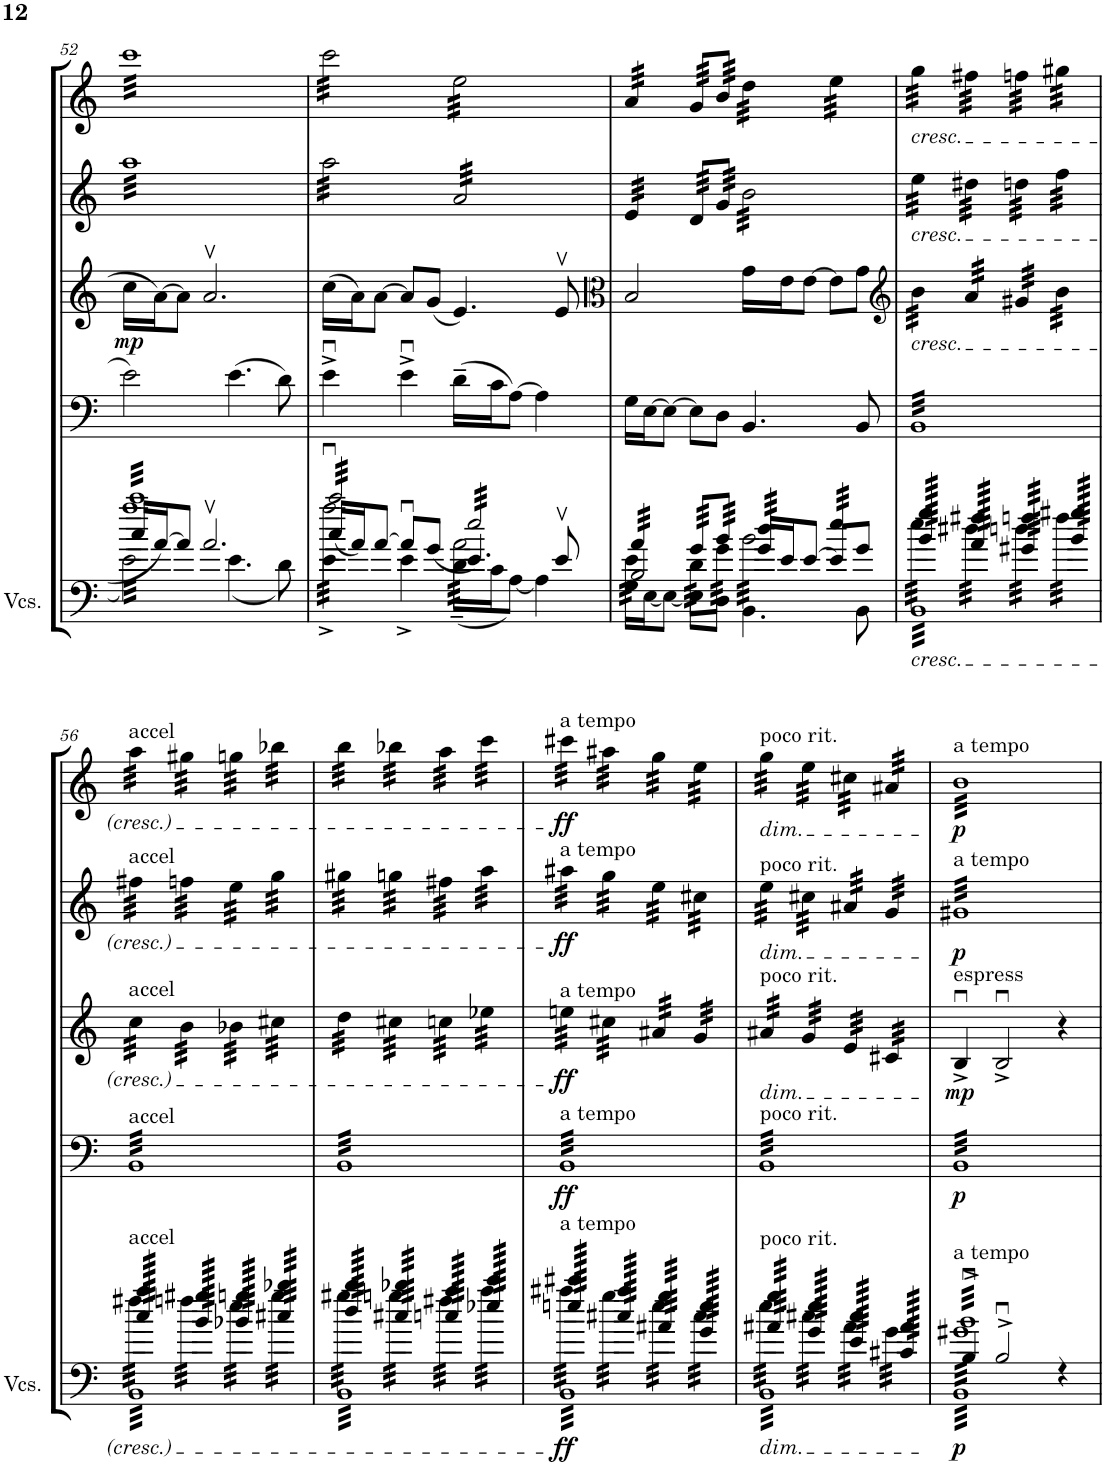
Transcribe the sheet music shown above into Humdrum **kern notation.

**kern	**dynam	**kern	**dynam	**kern	**dynam	**kern	**dynam	**kern	**dynam
*part5	*part5	*part4	*part4	*part3	*part3	*part2	*part2	*part1	*part1
*staff5	*staff5	*staff4	*staff4	*staff3	*staff3	*staff2	*staff2	*staff1	*staff1
*I"Violoncellos	*	*I"Violoncello	*	*I"Viola	*	*I"Violin II	*	*I"Violin I	*
*I'Vcs.	*	*I'Vc	*	*I'Vla	*	*I'Vln	*	*I'Vln	*
!!LO:PB:g=z
*clefF4	*	*clefF4	*	*clefG2	*	*clefG2	*	*clefG2	*
*k[]	*	*k[]	*	*k[]	*	*k[]	*	*k[]	*
*M4/4	*	*M4/4	*	*M4/4	*	*M4/4	*	*M4/4	*
=52	=52	=52	=52	=52	=52	=52	=52	=52	=52
*^	*	*	*	*	*	*	*	*	*
*	*^	*	*	*	*	*	*	*	*	*
*	*	*^	*	*	*	*	*	*	*	*	*
!	!	!	!	!	!	!	!	!LO:DY:b	!	!	!	!
*tremolo	*	*	*	*	*	*	*	*	*	*	*	*
*	*	*	*	*	*	*	*	*	*tremolo	*	*	*
*	*	*	*	*	*	*	*	*	*	*	*tremolo	*
32cccLLL	32aaLLL	16cc/LL	2e\	.	2e\	.	16cc\LL	mp	32aaLLL	.	32cccLLL	.
32ccc	32aa	.	.	.	.	.	.	.	32aa	.	32ccc	.
32ccc	32aa	[16a/J	.	.	.	.	[16a\J	.	32aa	.	32ccc	.
32ccc	32aa	.	.	.	.	.	.	.	32aa	.	32ccc	.
32ccc	32aa	8a/J]	.	.	.	.	8a\J]	.	32aa	.	32ccc	.
32ccc	32aa	.	.	.	.	.	.	.	32aa	.	32ccc	.
32ccc	32aa	.	.	.	.	.	.	.	32aa	.	32ccc	.
32ccc	32aa	.	.	.	.	.	.	.	32aa	.	32ccc	.
32ccc	32aa	2.av/	.	.	.	.	2.av/	.	32aa	.	32ccc	.
32ccc	32aa	.	.	.	.	.	.	.	32aa	.	32ccc	.
32ccc	32aa	.	.	.	.	.	.	.	32aa	.	32ccc	.
32ccc	32aa	.	.	.	.	.	.	.	32aa	.	32ccc	.
32ccc	32aa	.	.	.	.	.	.	.	32aa	.	32ccc	.
32ccc	32aa	.	.	.	.	.	.	.	32aa	.	32ccc	.
32ccc	32aa	.	.	.	.	.	.	.	32aa	.	32ccc	.
32ccc	32aa	.	.	.	.	.	.	.	32aa	.	32ccc	.
32ccc	32aa	.	(4.e\	.	(4.e\	.	.	.	32aa	.	32ccc	.
32ccc	32aa	.	.	.	.	.	.	.	32aa	.	32ccc	.
32ccc	32aa	.	.	.	.	.	.	.	32aa	.	32ccc	.
32ccc	32aa	.	.	.	.	.	.	.	32aa	.	32ccc	.
32ccc	32aa	.	.	.	.	.	.	.	32aa	.	32ccc	.
32ccc	32aa	.	.	.	.	.	.	.	32aa	.	32ccc	.
32ccc	32aa	.	.	.	.	.	.	.	32aa	.	32ccc	.
32ccc	32aa	.	.	.	.	.	.	.	32aa	.	32ccc	.
32ccc	32aa	.	.	.	.	.	.	.	32aa	.	32ccc	.
32ccc	32aa	.	.	.	.	.	.	.	32aa	.	32ccc	.
32ccc	32aa	.	.	.	.	.	.	.	32aa	.	32ccc	.
32ccc	32aa	.	.	.	.	.	.	.	32aa	.	32ccc	.
32ccc	32aa	.	8d\)	.	8d\)	.	.	.	32aa	.	32ccc	.
32ccc	32aa	.	.	.	.	.	.	.	32aa	.	32ccc	.
32ccc	32aa	.	.	.	.	.	.	.	32aa	.	32ccc	.
32cccJJJ	32aaJJJ	.	.	.	.	.	.	.	32aaJJJ	.	32cccJJJ	.
=53	=53	=53	=53	=53	=53	=53	=53	=53	=53	=53	=53	=53
32ccc/LLL	32aa\LLL	(16cc/LL	4eu^\	.	4eu^\	.	(16cc\LL	.	32aa\LLL	.	32ccc\LLL	.
32ccc/	32aa\	.	.	.	.	.	.	.	32aa\	.	32ccc\	.
32ccc/	32aa\	16a/J)	.	.	.	.	16a\J)	.	32aa\	.	32ccc\	.
32ccc/	32aa\	.	.	.	.	.	.	.	32aa\	.	32ccc\	.
32ccc/	32aa\	[8a/J	.	.	.	.	[8a\J	.	32aa\	.	32ccc\	.
32ccc/	32aa\	.	.	.	.	.	.	.	32aa\	.	32ccc\	.
32ccc/	32aa\	.	.	.	.	.	.	.	32aa\	.	32ccc\	.
32ccc/	32aa\	.	.	.	.	.	.	.	32aa\	.	32ccc\	.
32ccc/	32aa\	8a/L]	4eu^\	.	4eu^\	.	8a/L]	.	32aa\	.	32ccc\	.
32ccc/	32aa\	.	.	.	.	.	.	.	32aa\	.	32ccc\	.
32ccc/	32aa\	.	.	.	.	.	.	.	32aa\	.	32ccc\	.
32ccc/	32aa\	.	.	.	.	.	.	.	32aa\	.	32ccc\	.
32ccc/	32aa\	(8g/J	.	.	.	.	(8g/J	.	32aa\	.	32ccc\	.
32ccc/	32aa\	.	.	.	.	.	.	.	32aa\	.	32ccc\	.
32ccc/	32aa\	.	.	.	.	.	.	.	32aa\	.	32ccc\	.
32ccc/JJJ	32aa\JJJ	.	.	.	.	.	.	.	32aa\JJJ	.	32ccc\JJJ	.
32ee/LLL	32a\LLL	4.e/)	(16d~\LL	.	(16d~\LL	.	4.e/)	.	32a/LLL	.	32ee\LLL	.
32ee/	32a\	.	.	.	.	.	.	.	32a/	.	32ee\	.
32ee/	32a\	.	16c\J	.	16c\J	.	.	.	32a/	.	32ee\	.
32ee/	32a\	.	.	.	.	.	.	.	32a/	.	32ee\	.
32ee/	32a\	.	[8A\J)	.	[8A\J)	.	.	.	32a/	.	32ee\	.
32ee/	32a\	.	.	.	.	.	.	.	32a/	.	32ee\	.
32ee/	32a\	.	.	.	.	.	.	.	32a/	.	32ee\	.
32ee/	32a\	.	.	.	.	.	.	.	32a/	.	32ee\	.
32ee/	32a\	.	4A\]	.	4A\]	.	.	.	32a/	.	32ee\	.
32ee/	32a\	.	.	.	.	.	.	.	32a/	.	32ee\	.
32ee/	32a\	.	.	.	.	.	.	.	32a/	.	32ee\	.
32ee/	32a\	.	.	.	.	.	.	.	32a/	.	32ee\	.
32ee/	32a\	8ev/	.	.	.	.	8ev/	.	32a/	.	32ee\	.
32ee/	32a\	.	.	.	.	.	.	.	32a/	.	32ee\	.
32ee/	32a\	.	.	.	.	.	.	.	32a/	.	32ee\	.
32ee/JJJ	32a\JJJ	.	.	.	.	.	.	.	32a/JJJ	.	32ee\JJJ	.
=54	=54	=54	=54	=54	=54	=54	=54	=54	=54	=54	=54	=54
*	*	*	*	*	*	*	*clefC3	*	*	*	*	*
32a/LLL	32e\LLL	2B/	16G\LL	.	16G\LL	.	2B/	.	32e/LLL	.	32a/LLL	.
32a/	32e\	.	.	.	.	.	.	.	32e/	.	32a/	.
32a/	32e\	.	[16E\J	.	[16E\J	.	.	.	32e/	.	32a/	.
32a/	32e\	.	.	.	.	.	.	.	32e/	.	32a/	.
32a/	32e\	.	8E\J_	.	8E\J_	.	.	.	32e/	.	32a/	.
32a/	32e\	.	.	.	.	.	.	.	32e/	.	32a/	.
32a/	32e\	.	.	.	.	.	.	.	32e/	.	32a/	.
32a/JJJ	32e\JJJ	.	.	.	.	.	.	.	32e/JJJ	.	32a/JJJ	.
64g/LLLL	64d\LLLL	.	8E\L]	.	8E\L]	.	.	.	64d/LLLL	.	64g/LLLL	.
64g/	64d\	.	.	.	.	.	.	.	64d/	.	64g/	.
64g/	64d\	.	.	.	.	.	.	.	64d/	.	64g/	.
64g/	64d\	.	.	.	.	.	.	.	64d/	.	64g/	.
64g/	64d\	.	.	.	.	.	.	.	64d/	.	64g/	.
64g/	64d\	.	.	.	.	.	.	.	64d/	.	64g/	.
64g/	64d\	.	.	.	.	.	.	.	64d/	.	64g/	.
64g/	64d\	.	.	.	.	.	.	.	64d/	.	64g/	.
64b/	64g\	.	8D\J	.	8D\J	.	.	.	64g/	.	64b/	.
64b/	64g\	.	.	.	.	.	.	.	64g/	.	64b/	.
64b/	64g\	.	.	.	.	.	.	.	64g/	.	64b/	.
64b/	64g\	.	.	.	.	.	.	.	64g/	.	64b/	.
64b/	64g\	.	.	.	.	.	.	.	64g/	.	64b/	.
64b/	64g\	.	.	.	.	.	.	.	64g/	.	64b/	.
64b/	64g\	.	.	.	.	.	.	.	64g/	.	64b/	.
64b/JJJJ	64g\JJJJ	.	.	.	.	.	.	.	64g/JJJJ	.	64b/JJJJ	.
32dd/LLL	32b\LLL	16g/LL	4.BB\	.	4.BB/	.	16g\LL	.	32b\LLL	.	32dd\LLL	.
32dd/	32b\	.	.	.	.	.	.	.	32b\	.	32dd\	.
32dd/	32b\	16e/J	.	.	.	.	16e\J	.	32b\	.	32dd\	.
32dd/	32b\	.	.	.	.	.	.	.	32b\	.	32dd\	.
32dd/	32b\	[8e/J	.	.	.	.	[8e\J	.	32b\	.	32dd\	.
32dd/	32b\	.	.	.	.	.	.	.	32b\	.	32dd\	.
32dd/	32b\	.	.	.	.	.	.	.	32b\	.	32dd\	.
32dd/JJJ	32b\	.	.	.	.	.	.	.	32b\	.	32dd\JJJ	.
32ee/LLL	32b\	8e/L]	.	.	.	.	8e\L]	.	32b\	.	32ee\LLL	.
32ee/	32b\	.	.	.	.	.	.	.	32b\	.	32ee\	.
32ee/	32b\	.	.	.	.	.	.	.	32b\	.	32ee\	.
32ee/	32b\	.	.	.	.	.	.	.	32b\	.	32ee\	.
32ee/	32b\	8g/J	8BB\	.	8BB/	.	8g\J	.	32b\	.	32ee\	.
32ee/	32b\	.	.	.	.	.	.	.	32b\	.	32ee\	.
32ee/	32b\	.	.	.	.	.	.	.	32b\	.	32ee\	.
32ee/JJJ	32b\JJJ	.	.	.	.	.	.	.	32b\JJJ	.	32ee\JJJ	.
=55	=55	=55	=55	=55	=55	=55	=55	=55	=55	=55	=55	=55
*	*	*	*	*	*	*	*clefG2	*	*	*	*	*
!	!	!	!	!	!	!	!	!	!	!	!LO:TX:b:i:t=cresc.	!
!	!	!	!	!	!	!	!	!	!LO:TX:b:i:t=cresc.	!	!	!
!	!	!	!	!	!	!	!LO:TX:b:i:t=cresc.	!	!	!	!	!
!LO:TX:b:i:t=cresc.	!	!	!	!	!	!	!	!	!	!	!	!
*	*	*	*	*	*tremolo	*	*	*	*	*	*	*
*	*	*	*	*	*	*	*tremolo	*	*	*	*	*
32gg/LLL	32ee\LLL	32b/LLL	32BBLLL	.	32BBLLL	.	32b\LLL	.	32ee\LLL	.	32gg\LLL	.
32gg/	32ee\	32b/	32BB	.	32BB	.	32b\	.	32ee\	.	32gg\	.
32gg/	32ee\	32b/	32BB	.	32BB	.	32b\	.	32ee\	.	32gg\	.
32gg/	32ee\	32b/	32BB	.	32BB	.	32b\	.	32ee\	.	32gg\	.
32gg/	32ee\	32b/	32BB	.	32BB	.	32b\	.	32ee\	.	32gg\	.
32gg/	32ee\	32b/	32BB	.	32BB	.	32b\	.	32ee\	.	32gg\	.
32gg/	32ee\	32b/	32BB	.	32BB	.	32b\	.	32ee\	.	32gg\	.
32gg/JJJ	32ee\JJJ	32b/JJJ	32BB	.	32BB	.	32b\JJJ	.	32ee\JJJ	.	32gg\JJJ	.
32ff#X/LLL	32dd#X\LLL	32a/LLL	32BB	.	32BB	.	32a/LLL	.	32dd#X\LLL	.	32ff#X\LLL	.
32ff#X/	32dd#X\	32a/	32BB	.	32BB	.	32a/	.	32dd#X\	.	32ff#X\	.
32ff#X/	32dd#X\	32a/	32BB	.	32BB	.	32a/	.	32dd#X\	.	32ff#X\	.
32ff#X/	32dd#X\	32a/	32BB	.	32BB	.	32a/	.	32dd#X\	.	32ff#X\	.
32ff#X/	32dd#X\	32a/	32BB	.	32BB	.	32a/	.	32dd#X\	.	32ff#X\	.
32ff#X/	32dd#X\	32a/	32BB	.	32BB	.	32a/	.	32dd#X\	.	32ff#X\	.
32ff#X/	32dd#X\	32a/	32BB	.	32BB	.	32a/	.	32dd#X\	.	32ff#X\	.
32ff#X/JJJ	32dd#X\JJJ	32a/JJJ	32BB	.	32BB	.	32a/JJJ	.	32dd#X\JJJ	.	32ff#X\JJJ	.
32ffn/LLL	32ddn\LLL	32g#X/LLL	32BB	.	32BB	.	32g#X/LLL	.	32ddn\LLL	.	32ffn\LLL	.
32ffn/	32ddn\	32g#X/	32BB	.	32BB	.	32g#X/	.	32ddn\	.	32ffn\	.
32ffn/	32ddn\	32g#X/	32BB	.	32BB	.	32g#X/	.	32ddn\	.	32ffn\	.
32ffn/	32ddn\	32g#X/	32BB	.	32BB	.	32g#X/	.	32ddn\	.	32ffn\	.
32ffn/	32ddn\	32g#X/	32BB	.	32BB	.	32g#X/	.	32ddn\	.	32ffn\	.
32ffn/	32ddn\	32g#X/	32BB	.	32BB	.	32g#X/	.	32ddn\	.	32ffn\	.
32ffn/	32ddn\	32g#X/	32BB	.	32BB	.	32g#X/	.	32ddn\	.	32ffn\	.
32ffn/JJJ	32ddn\JJJ	32g#X/JJJ	32BB	.	32BB	.	32g#X/JJJ	.	32ddn\JJJ	.	32ffn\JJJ	.
32gg#X/LLL	32ff\LLL	32b/LLL	32BB	.	32BB	.	32b\LLL	.	32ff\LLL	.	32gg#X\LLL	.
32gg#X/	32ff\	32b/	32BB	.	32BB	.	32b\	.	32ff\	.	32gg#X\	.
32gg#X/	32ff\	32b/	32BB	.	32BB	.	32b\	.	32ff\	.	32gg#X\	.
32gg#X/	32ff\	32b/	32BB	.	32BB	.	32b\	.	32ff\	.	32gg#X\	.
32gg#X/	32ff\	32b/	32BB	.	32BB	.	32b\	.	32ff\	.	32gg#X\	.
32gg#X/	32ff\	32b/	32BB	.	32BB	.	32b\	.	32ff\	.	32gg#X\	.
32gg#X/	32ff\	32b/	32BB	.	32BB	.	32b\	.	32ff\	.	32gg#X\	.
32gg#X/JJJ	32ff\JJJ	32b/JJJ	32BBJJJ	.	32BBJJJ	.	32b\JJJ	.	32ff\JJJ	.	32gg#X\JJJ	.
!!LO:LB:g=z
=56	=56	=56	=56	=56	=56	=56	=56	=56	=56	=56	=56	=56
!	!	!	!	!	!	!	!	!	!	!	!LO:TX:a:t=accel	!
!	!	!	!	!	!	!	!	!	!LO:TX:a:t=accel	!	!	!
!	!	!	!	!	!	!	!LO:TX:a:t=accel	!	!	!	!	!
!	!	!	!	!	!LO:TX:a:t=accel	!	!	!	!	!	!	!
!LO:TX:a:t=accel	!	!	!	!	!	!	!	!	!	!	!	!
32aa/LLL	32ff#X\LLL	32cc/LLL	32BBLLL	.	32BBLLL	.	32cc\LLL	.	32ff#X\LLL	.	32aa\LLL	.
32aa/	32ff#X\	32cc/	32BB	.	32BB	.	32cc\	.	32ff#X\	.	32aa\	.
32aa/	32ff#X\	32cc/	32BB	.	32BB	.	32cc\	.	32ff#X\	.	32aa\	.
32aa/	32ff#X\	32cc/	32BB	.	32BB	.	32cc\	.	32ff#X\	.	32aa\	.
32aa/	32ff#X\	32cc/	32BB	.	32BB	.	32cc\	.	32ff#X\	.	32aa\	.
32aa/	32ff#X\	32cc/	32BB	.	32BB	.	32cc\	.	32ff#X\	.	32aa\	.
32aa/	32ff#X\	32cc/	32BB	.	32BB	.	32cc\	.	32ff#X\	.	32aa\	.
32aa/JJJ	32ff#X\JJJ	32cc/JJJ	32BB	.	32BB	.	32cc\JJJ	.	32ff#X\JJJ	.	32aa\JJJ	.
32gg#X/LLL	32ffn\LLL	32b/LLL	32BB	.	32BB	.	32b\LLL	.	32ffn\LLL	.	32gg#X\LLL	.
32gg#X/	32ffn\	32b/	32BB	.	32BB	.	32b\	.	32ffn\	.	32gg#X\	.
32gg#X/	32ffn\	32b/	32BB	.	32BB	.	32b\	.	32ffn\	.	32gg#X\	.
32gg#X/	32ffn\	32b/	32BB	.	32BB	.	32b\	.	32ffn\	.	32gg#X\	.
32gg#X/	32ffn\	32b/	32BB	.	32BB	.	32b\	.	32ffn\	.	32gg#X\	.
32gg#X/	32ffn\	32b/	32BB	.	32BB	.	32b\	.	32ffn\	.	32gg#X\	.
32gg#X/	32ffn\	32b/	32BB	.	32BB	.	32b\	.	32ffn\	.	32gg#X\	.
32gg#X/JJJ	32ffn\JJJ	32b/JJJ	32BB	.	32BB	.	32b\JJJ	.	32ffn\JJJ	.	32gg#X\JJJ	.
32ggn/LLL	32ee\LLL	32b-X/LLL	32BB	.	32BB	.	32b-X\LLL	.	32ee\LLL	.	32ggn\LLL	.
32ggn/	32ee\	32b-X/	32BB	.	32BB	.	32b-X\	.	32ee\	.	32ggn\	.
32ggn/	32ee\	32b-X/	32BB	.	32BB	.	32b-X\	.	32ee\	.	32ggn\	.
32ggn/	32ee\	32b-X/	32BB	.	32BB	.	32b-X\	.	32ee\	.	32ggn\	.
32ggn/	32ee\	32b-X/	32BB	.	32BB	.	32b-X\	.	32ee\	.	32ggn\	.
32ggn/	32ee\	32b-X/	32BB	.	32BB	.	32b-X\	.	32ee\	.	32ggn\	.
32ggn/	32ee\	32b-X/	32BB	.	32BB	.	32b-X\	.	32ee\	.	32ggn\	.
32ggn/JJJ	32ee\JJJ	32b-X/JJJ	32BB	.	32BB	.	32b-X\JJJ	.	32ee\JJJ	.	32ggn\JJJ	.
32bb-X/LLL	32gg\LLL	32cc#X/LLL	32BB	.	32BB	.	32cc#X\LLL	.	32gg\LLL	.	32bb-X\LLL	.
32bb-X/	32gg\	32cc#X/	32BB	.	32BB	.	32cc#X\	.	32gg\	.	32bb-X\	.
32bb-X/	32gg\	32cc#X/	32BB	.	32BB	.	32cc#X\	.	32gg\	.	32bb-X\	.
32bb-X/	32gg\	32cc#X/	32BB	.	32BB	.	32cc#X\	.	32gg\	.	32bb-X\	.
32bb-X/	32gg\	32cc#X/	32BB	.	32BB	.	32cc#X\	.	32gg\	.	32bb-X\	.
32bb-X/	32gg\	32cc#X/	32BB	.	32BB	.	32cc#X\	.	32gg\	.	32bb-X\	.
32bb-X/	32gg\	32cc#X/	32BB	.	32BB	.	32cc#X\	.	32gg\	.	32bb-X\	.
32bb-X/JJJ	32gg\JJJ	32cc#X/JJJ	32BBJJJ	.	32BBJJJ	.	32cc#X\JJJ	.	32gg\JJJ	.	32bb-X\JJJ	.
=57	=57	=57	=57	=57	=57	=57	=57	=57	=57	=57	=57	=57
32bb/LLL	32gg#X\LLL	32dd/LLL	32BBLLL	.	32BBLLL	.	32dd\LLL	.	32gg#X\LLL	.	32bb\LLL	.
32bb/	32gg#X\	32dd/	32BB	.	32BB	.	32dd\	.	32gg#X\	.	32bb\	.
32bb/	32gg#X\	32dd/	32BB	.	32BB	.	32dd\	.	32gg#X\	.	32bb\	.
32bb/	32gg#X\	32dd/	32BB	.	32BB	.	32dd\	.	32gg#X\	.	32bb\	.
32bb/	32gg#X\	32dd/	32BB	.	32BB	.	32dd\	.	32gg#X\	.	32bb\	.
32bb/	32gg#X\	32dd/	32BB	.	32BB	.	32dd\	.	32gg#X\	.	32bb\	.
32bb/	32gg#X\	32dd/	32BB	.	32BB	.	32dd\	.	32gg#X\	.	32bb\	.
32bb/JJJ	32gg#X\JJJ	32dd/JJJ	32BB	.	32BB	.	32dd\JJJ	.	32gg#X\JJJ	.	32bb\JJJ	.
32bb-X/LLL	32ggn\LLL	32cc#X/LLL	32BB	.	32BB	.	32cc#X\LLL	.	32ggn\LLL	.	32bb-X\LLL	.
32bb-X/	32ggn\	32cc#X/	32BB	.	32BB	.	32cc#X\	.	32ggn\	.	32bb-X\	.
32bb-X/	32ggn\	32cc#X/	32BB	.	32BB	.	32cc#X\	.	32ggn\	.	32bb-X\	.
32bb-X/	32ggn\	32cc#X/	32BB	.	32BB	.	32cc#X\	.	32ggn\	.	32bb-X\	.
32bb-X/	32ggn\	32cc#X/	32BB	.	32BB	.	32cc#X\	.	32ggn\	.	32bb-X\	.
32bb-X/	32ggn\	32cc#X/	32BB	.	32BB	.	32cc#X\	.	32ggn\	.	32bb-X\	.
32bb-X/	32ggn\	32cc#X/	32BB	.	32BB	.	32cc#X\	.	32ggn\	.	32bb-X\	.
32bb-X/JJJ	32ggn\JJJ	32cc#X/JJJ	32BB	.	32BB	.	32cc#X\JJJ	.	32ggn\JJJ	.	32bb-X\JJJ	.
32aa/LLL	32ff#X\LLL	32ccn/LLL	32BB	.	32BB	.	32ccn\LLL	.	32ff#X\LLL	.	32aa\LLL	.
32aa/	32ff#X\	32ccn/	32BB	.	32BB	.	32ccn\	.	32ff#X\	.	32aa\	.
32aa/	32ff#X\	32ccn/	32BB	.	32BB	.	32ccn\	.	32ff#X\	.	32aa\	.
32aa/	32ff#X\	32ccn/	32BB	.	32BB	.	32ccn\	.	32ff#X\	.	32aa\	.
32aa/	32ff#X\	32ccn/	32BB	.	32BB	.	32ccn\	.	32ff#X\	.	32aa\	.
32aa/	32ff#X\	32ccn/	32BB	.	32BB	.	32ccn\	.	32ff#X\	.	32aa\	.
32aa/	32ff#X\	32ccn/	32BB	.	32BB	.	32ccn\	.	32ff#X\	.	32aa\	.
32aa/JJJ	32ff#X\JJJ	32ccn/JJJ	32BB	.	32BB	.	32ccn\JJJ	.	32ff#X\JJJ	.	32aa\JJJ	.
32ccc/LLL	32aa\LLL	32ee-X/LLL	32BB	.	32BB	.	32ee-X\LLL	.	32aa\LLL	.	32ccc\LLL	.
32ccc/	32aa\	32ee-X/	32BB	.	32BB	.	32ee-X\	.	32aa\	.	32ccc\	.
32ccc/	32aa\	32ee-X/	32BB	.	32BB	.	32ee-X\	.	32aa\	.	32ccc\	.
32ccc/	32aa\	32ee-X/	32BB	.	32BB	.	32ee-X\	.	32aa\	.	32ccc\	.
32ccc/	32aa\	32ee-X/	32BB	.	32BB	.	32ee-X\	.	32aa\	.	32ccc\	.
32ccc/	32aa\	32ee-X/	32BB	.	32BB	.	32ee-X\	.	32aa\	.	32ccc\	.
32ccc/	32aa\	32ee-X/	32BB	.	32BB	.	32ee-X\	.	32aa\	.	32ccc\	.
32ccc/JJJ	32aa\JJJ	32ee-X/JJJ	32BBJJJ	.	32BBJJJ	.	32ee-X\JJJ	.	32aa\JJJ	.	32ccc\JJJ	.
=58	=58	=58	=58	=58	=58	=58	=58	=58	=58	=58	=58	=58
!	!	!	!	!	!	!	!	!	!	!	!LO:TX:a:t=a tempo	!
!	!	!	!	!	!	!	!	!	!LO:TX:a:t=a tempo	!	!	!
!	!	!	!	!	!	!	!LO:TX:a:t=a tempo	!	!	!	!	!
!	!	!	!	!	!LO:TX:a:t=a tempo	!	!	!	!	!	!	!
!LO:TX:a:t=a tempo	!	!	!	!	!	!	!	!	!	!	!	!
!	!	!	!	!LO:DY:b	!	!LO:DY:b	!	!LO:DY:b	!	!LO:DY:b	!	!LO:DY:b
32ccc#X/LLL	32aa#X\LLL	32een/LLL	32BBLLL	ff	32BBLLL	ff	32een\LLL	ff	32aa#X\LLL	ff	32ccc#X\LLL	ff
32ccc#X/	32aa#X\	32een/	32BB	.	32BB	.	32een\	.	32aa#X\	.	32ccc#X\	.
32ccc#X/	32aa#X\	32een/	32BB	.	32BB	.	32een\	.	32aa#X\	.	32ccc#X\	.
32ccc#X/	32aa#X\	32een/	32BB	.	32BB	.	32een\	.	32aa#X\	.	32ccc#X\	.
32ccc#X/	32aa#X\	32een/	32BB	.	32BB	.	32een\	.	32aa#X\	.	32ccc#X\	.
32ccc#X/	32aa#X\	32een/	32BB	.	32BB	.	32een\	.	32aa#X\	.	32ccc#X\	.
32ccc#X/	32aa#X\	32een/	32BB	.	32BB	.	32een\	.	32aa#X\	.	32ccc#X\	.
32ccc#X/JJJ	32aa#X\JJJ	32een/JJJ	32BB	.	32BB	.	32een\JJJ	.	32aa#X\JJJ	.	32ccc#X\JJJ	.
32aa#/LLL	32gg\LLL	32cc#X/LLL	32BB	.	32BB	.	32cc#X\LLL	.	32gg\LLL	.	32aa#X\LLL	.
32aa#/	32gg\	32cc#X/	32BB	.	32BB	.	32cc#X\	.	32gg\	.	32aa#X\	.
32aa#/	32gg\	32cc#X/	32BB	.	32BB	.	32cc#X\	.	32gg\	.	32aa#X\	.
32aa#/	32gg\	32cc#X/	32BB	.	32BB	.	32cc#X\	.	32gg\	.	32aa#X\	.
32aa#/	32gg\	32cc#X/	32BB	.	32BB	.	32cc#X\	.	32gg\	.	32aa#X\	.
32aa#/	32gg\	32cc#X/	32BB	.	32BB	.	32cc#X\	.	32gg\	.	32aa#X\	.
32aa#/	32gg\	32cc#X/	32BB	.	32BB	.	32cc#X\	.	32gg\	.	32aa#X\	.
32aa#/JJJ	32gg\JJJ	32cc#X/JJJ	32BB	.	32BB	.	32cc#X\JJJ	.	32gg\JJJ	.	32aa#X\JJJ	.
32gg/LLL	32ee\LLL	32a#X/LLL	32BB	.	32BB	.	32a#X/LLL	.	32ee\LLL	.	32gg\LLL	.
32gg/	32ee\	32a#X/	32BB	.	32BB	.	32a#X/	.	32ee\	.	32gg\	.
32gg/	32ee\	32a#X/	32BB	.	32BB	.	32a#X/	.	32ee\	.	32gg\	.
32gg/	32ee\	32a#X/	32BB	.	32BB	.	32a#X/	.	32ee\	.	32gg\	.
32gg/	32ee\	32a#X/	32BB	.	32BB	.	32a#X/	.	32ee\	.	32gg\	.
32gg/	32ee\	32a#X/	32BB	.	32BB	.	32a#X/	.	32ee\	.	32gg\	.
32gg/	32ee\	32a#X/	32BB	.	32BB	.	32a#X/	.	32ee\	.	32gg\	.
32gg/JJJ	32ee\JJJ	32a#X/JJJ	32BB	.	32BB	.	32a#X/JJJ	.	32ee\JJJ	.	32gg\JJJ	.
32ee/LLL	32cc#\LLL	32g/LLL	32BB	.	32BB	.	32g/LLL	.	32cc#X\LLL	.	32ee\LLL	.
32ee/	32cc#\	32g/	32BB	.	32BB	.	32g/	.	32cc#X\	.	32ee\	.
32ee/	32cc#\	32g/	32BB	.	32BB	.	32g/	.	32cc#X\	.	32ee\	.
32ee/	32cc#\	32g/	32BB	.	32BB	.	32g/	.	32cc#X\	.	32ee\	.
32ee/	32cc#\	32g/	32BB	.	32BB	.	32g/	.	32cc#X\	.	32ee\	.
32ee/	32cc#\	32g/	32BB	.	32BB	.	32g/	.	32cc#X\	.	32ee\	.
32ee/	32cc#\	32g/	32BB	.	32BB	.	32g/	.	32cc#X\	.	32ee\	.
32ee/JJJ	32cc#\JJJ	32g/JJJ	32BBJJJ	.	32BBJJJ	.	32g/JJJ	.	32cc#X\JJJ	.	32ee\JJJ	.
=59	=59	=59	=59	=59	=59	=59	=59	=59	=59	=59	=59	=59
!	!	!	!	!	!	!	!	!	!	!	!LO:TX:a:t=poco rit.	!
!	!	!	!	!	!	!	!	!	!	!	!LO:TX:b:i:t=dim.	!
!	!	!	!	!	!	!	!	!	!LO:TX:a:t=poco rit.	!	!	!
!	!	!	!	!	!	!	!	!	!LO:TX:b:i:t=dim.	!	!	!
!	!	!	!	!	!	!	!LO:TX:a:t=poco rit.	!	!	!	!	!
!	!	!	!	!	!	!	!LO:TX:b:i:t=dim.	!	!	!	!	!
!	!	!	!	!	!LO:TX:a:t=poco rit.	!	!	!	!	!	!	!
!LO:TX:a:t=poco rit.	!	!	!	!	!	!	!	!	!	!	!	!
!LO:TX:b:i:t=dim.	!	!	!	!	!	!	!	!	!	!	!	!
32gg/LLL	32ee\LLL	32a#X/LLL	32BBLLL	.	32BBLLL	.	32a#X/LLL	.	32ee\LLL	.	32gg\LLL	.
32gg/	32ee\	32a#X/	32BB	.	32BB	.	32a#X/	.	32ee\	.	32gg\	.
32gg/	32ee\	32a#X/	32BB	.	32BB	.	32a#X/	.	32ee\	.	32gg\	.
32gg/	32ee\	32a#X/	32BB	.	32BB	.	32a#X/	.	32ee\	.	32gg\	.
32gg/	32ee\	32a#X/	32BB	.	32BB	.	32a#X/	.	32ee\	.	32gg\	.
32gg/	32ee\	32a#X/	32BB	.	32BB	.	32a#X/	.	32ee\	.	32gg\	.
32gg/	32ee\	32a#X/	32BB	.	32BB	.	32a#X/	.	32ee\	.	32gg\	.
32gg/JJJ	32ee\JJJ	32a#X/JJJ	32BB	.	32BB	.	32a#X/JJJ	.	32ee\JJJ	.	32gg\JJJ	.
32ee/LLL	32cc#X\LLL	32g/LLL	32BB	.	32BB	.	32g/LLL	.	32cc#X\LLL	.	32ee\LLL	.
32ee/	32cc#X\	32g/	32BB	.	32BB	.	32g/	.	32cc#X\	.	32ee\	.
32ee/	32cc#X\	32g/	32BB	.	32BB	.	32g/	.	32cc#X\	.	32ee\	.
32ee/	32cc#X\	32g/	32BB	.	32BB	.	32g/	.	32cc#X\	.	32ee\	.
32ee/	32cc#X\	32g/	32BB	.	32BB	.	32g/	.	32cc#X\	.	32ee\	.
32ee/	32cc#X\	32g/	32BB	.	32BB	.	32g/	.	32cc#X\	.	32ee\	.
32ee/	32cc#X\	32g/	32BB	.	32BB	.	32g/	.	32cc#X\	.	32ee\	.
32ee/JJJ	32cc#X\JJJ	32g/JJJ	32BB	.	32BB	.	32g/JJJ	.	32cc#X\JJJ	.	32ee\JJJ	.
32cc#/LLL	32a#\LLL	32e/LLL	32BB	.	32BB	.	32e/LLL	.	32a#X/LLL	.	32cc#X\LLL	.
32cc#/	32a#\	32e/	32BB	.	32BB	.	32e/	.	32a#X/	.	32cc#X\	.
32cc#/	32a#\	32e/	32BB	.	32BB	.	32e/	.	32a#X/	.	32cc#X\	.
32cc#/	32a#\	32e/	32BB	.	32BB	.	32e/	.	32a#X/	.	32cc#X\	.
32cc#/	32a#\	32e/	32BB	.	32BB	.	32e/	.	32a#X/	.	32cc#X\	.
32cc#/	32a#\	32e/	32BB	.	32BB	.	32e/	.	32a#X/	.	32cc#X\	.
32cc#/	32a#\	32e/	32BB	.	32BB	.	32e/	.	32a#X/	.	32cc#X\	.
32cc#/JJJ	32a#\JJJ	32e/JJJ	32BB	.	32BB	.	32e/JJJ	.	32a#X/JJJ	.	32cc#X\JJJ	.
32a#/LLL	32g\LLL	32c#X/LLL	32BB	.	32BB	.	32c#X/LLL	.	32g/LLL	.	32a#X/LLL	.
32a#/	32g\	32c#X/	32BB	.	32BB	.	32c#X/	.	32g/	.	32a#X/	.
32a#/	32g\	32c#X/	32BB	.	32BB	.	32c#X/	.	32g/	.	32a#X/	.
32a#/	32g\	32c#X/	32BB	.	32BB	.	32c#X/	.	32g/	.	32a#X/	.
32a#/	32g\	32c#X/	32BB	.	32BB	.	32c#X/	.	32g/	.	32a#X/	.
32a#/	32g\	32c#X/	32BB	.	32BB	.	32c#X/	.	32g/	.	32a#X/	.
32a#/	32g\	32c#X/	32BB	.	32BB	.	32c#X/	.	32g/	.	32a#X/	.
32a#/JJJ	32g\JJJ	32c#X/JJJ	32BBJJJ	.	32BBJJJ	.	32c#X/JJJ	.	32g/JJJ	.	32a#X/JJJ	.
*	*	*	*	*	*	*	*Xtremolo	*	*	*	*	*
=60	=60	=60	=60	=60	=60	=60	=60	=60	=60	=60	=60	=60
!	!	!	!	!	!	!	!	!	!	!	!LO:TX:a:t=a tempo	!
!	!	!	!	!	!	!	!	!	!LO:TX:a:t=a tempo	!	!	!
!	!	!	!	!	!	!	!LO:TX:a:t=espress	!	!	!	!	!
!LO:TX:a:t=a tempo	!	!	!	!	!	!	!	!	!	!	!	!
!	!	!	!	!LO:DY:b	!	!LO:DY:b	!	!LO:DY:b	!	!LO:DY:b	!	!LO:DY:b
32bLLL	32g#XLLL	4Bu^/	32BBLLL	p	32BBLLL	p	4Bu^/	mp	32g#XLLL	p	32bLLL	p
32b	32g#X	.	32BB	.	32BB	.	.	.	32g#X	.	32b	.
32b	32g#X	.	32BB	.	32BB	.	.	.	32g#X	.	32b	.
32b	32g#X	.	32BB	.	32BB	.	.	.	32g#X	.	32b	.
32b	32g#X	.	32BB	.	32BB	.	.	.	32g#X	.	32b	.
32b	32g#X	.	32BB	.	32BB	.	.	.	32g#X	.	32b	.
32b	32g#X	.	32BB	.	32BB	.	.	.	32g#X	.	32b	.
32b	32g#X	.	32BB	.	32BB	.	.	.	32g#X	.	32b	.
32b	32g#X	2Bu^/	32BB	.	32BB	.	2Bu^/	.	32g#X	.	32b	.
32b	32g#X	.	32BB	.	32BB	.	.	.	32g#X	.	32b	.
32b	32g#X	.	32BB	.	32BB	.	.	.	32g#X	.	32b	.
32b	32g#X	.	32BB	.	32BB	.	.	.	32g#X	.	32b	.
32b	32g#X	.	32BB	.	32BB	.	.	.	32g#X	.	32b	.
32b	32g#X	.	32BB	.	32BB	.	.	.	32g#X	.	32b	.
32b	32g#X	.	32BB	.	32BB	.	.	.	32g#X	.	32b	.
32b	32g#X	.	32BB	.	32BB	.	.	.	32g#X	.	32b	.
32b	32g#X	.	32BB	.	32BB	.	.	.	32g#X	.	32b	.
32b	32g#X	.	32BB	.	32BB	.	.	.	32g#X	.	32b	.
32b	32g#X	.	32BB	.	32BB	.	.	.	32g#X	.	32b	.
32b	32g#X	.	32BB	.	32BB	.	.	.	32g#X	.	32b	.
32b	32g#X	.	32BB	.	32BB	.	.	.	32g#X	.	32b	.
32b	32g#X	.	32BB	.	32BB	.	.	.	32g#X	.	32b	.
32b	32g#X	.	32BB	.	32BB	.	.	.	32g#X	.	32b	.
32b	32g#X	.	32BB	.	32BB	.	.	.	32g#X	.	32b	.
32b	32g#X	4r	32BB	.	32BB	.	4r	.	32g#X	.	32b	.
32b	32g#X	.	32BB	.	32BB	.	.	.	32g#X	.	32b	.
32b	32g#X	.	32BB	.	32BB	.	.	.	32g#X	.	32b	.
32b	32g#X	.	32BB	.	32BB	.	.	.	32g#X	.	32b	.
32b	32g#X	.	32BB	.	32BB	.	.	.	32g#X	.	32b	.
32b	32g#X	.	32BB	.	32BB	.	.	.	32g#X	.	32b	.
32b	32g#X	.	32BB	.	32BB	.	.	.	32g#X	.	32b	.
32bJJJ	32g#XJJJ	.	32BBJJJ	.	32BBJJJ	.	.	.	32g#XJJJ	.	32bJJJ	.
*	*	*	*	*	*	*	*	*	*	*	*Xtremolo	*
*	*	*	*	*	*	*	*	*	*Xtremolo	*	*	*
*	*	*	*	*	*Xtremolo	*	*	*	*	*	*	*
*Xtremolo	*	*	*	*	*	*	*	*	*	*	*	*
*v	*v	*v	*v	*	*	*	*	*	*	*	*	*
=	=	=	=	=	=	=	=	=	=
*-	*-	*-	*-	*-	*-	*-	*-	*-	*-
